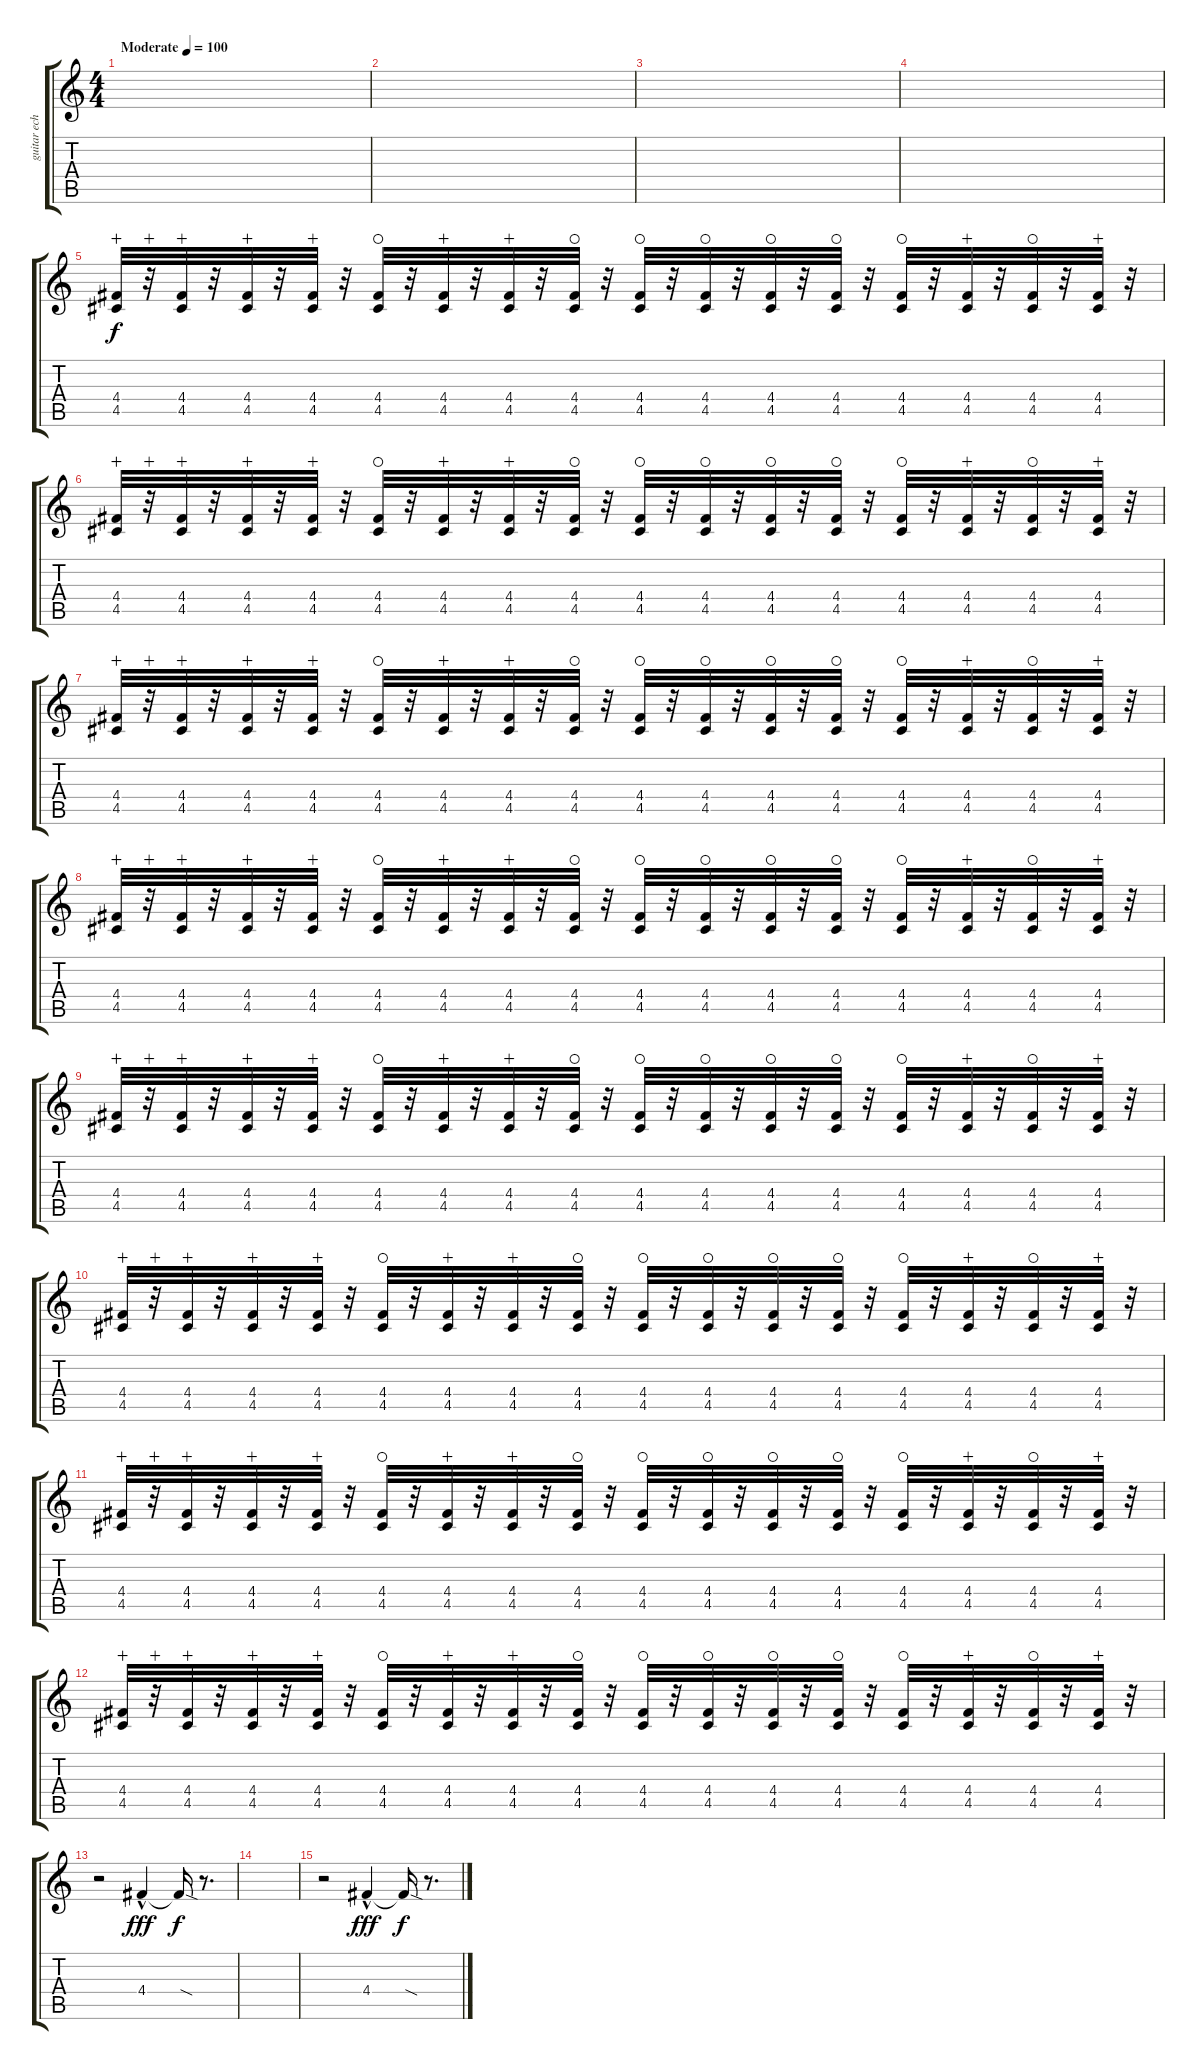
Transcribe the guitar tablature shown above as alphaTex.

\track ("guitar echo" "guitar ech") {instrument overdrivenguitar}
\staff {score tabs}
\tuning (E4 B3 G3 D3 A2 E2) {hide}
\ts (4 4)
\tempo (100 "Moderate")
\clef g2
\ks c
|
|
|
|
(4.4 4.5).32{wahc} r.32{wahc} (4.4 4.5).32{wahc} r.32 (4.4 4.5).32{wahc} r.32 (4.4 4.5).32{wahc} r.32 (4.4 4.5).32{waho} r.32 (4.4 4.5).32{wahc} r.32 (4.4 4.5).32{wahc} r.32 (4.4 4.5).32{waho} r.32 (4.4 4.5).32{waho} r.32 (4.4 4.5).32{waho} r.32 (4.4 4.5).32{waho} r.32 (4.4 4.5).32{waho} r.32 (4.4 4.5).32{waho} r.32 (4.4 4.5).32{wahc} r.32 (4.4 4.5).32{waho} r.32 (4.4 4.5).32{wahc} r.32 |
(4.4 4.5).32{wahc} r.32{wahc} (4.4 4.5).32{wahc} r.32 (4.4 4.5).32{wahc} r.32 (4.4 4.5).32{wahc} r.32 (4.4 4.5).32{waho} r.32 (4.4 4.5).32{wahc} r.32 (4.4 4.5).32{wahc} r.32 (4.4 4.5).32{waho} r.32 (4.4 4.5).32{waho} r.32 (4.4 4.5).32{waho} r.32 (4.4 4.5).32{waho} r.32 (4.4 4.5).32{waho} r.32 (4.4 4.5).32{waho} r.32 (4.4 4.5).32{wahc} r.32 (4.4 4.5).32{waho} r.32 (4.4 4.5).32{wahc} r.32 |
(4.4 4.5).32{wahc} r.32{wahc} (4.4 4.5).32{wahc} r.32 (4.4 4.5).32{wahc} r.32 (4.4 4.5).32{wahc} r.32 (4.4 4.5).32{waho} r.32 (4.4 4.5).32{wahc} r.32 (4.4 4.5).32{wahc} r.32 (4.4 4.5).32{waho} r.32 (4.4 4.5).32{waho} r.32 (4.4 4.5).32{waho} r.32 (4.4 4.5).32{waho} r.32 (4.4 4.5).32{waho} r.32 (4.4 4.5).32{waho} r.32 (4.4 4.5).32{wahc} r.32 (4.4 4.5).32{waho} r.32 (4.4 4.5).32{wahc} r.32 |
(4.4 4.5).32{wahc} r.32{wahc} (4.4 4.5).32{wahc} r.32 (4.4 4.5).32{wahc} r.32 (4.4 4.5).32{wahc} r.32 (4.4 4.5).32{waho} r.32 (4.4 4.5).32{wahc} r.32 (4.4 4.5).32{wahc} r.32 (4.4 4.5).32{waho} r.32 (4.4 4.5).32{waho} r.32 (4.4 4.5).32{waho} r.32 (4.4 4.5).32{waho} r.32 (4.4 4.5).32{waho} r.32 (4.4 4.5).32{waho} r.32 (4.4 4.5).32{wahc} r.32 (4.4 4.5).32{waho} r.32 (4.4 4.5).32{wahc} r.32 |
(4.4 4.5).32{wahc} r.32{wahc} (4.4 4.5).32{wahc} r.32 (4.4 4.5).32{wahc} r.32 (4.4 4.5).32{wahc} r.32 (4.4 4.5).32{waho} r.32 (4.4 4.5).32{wahc} r.32 (4.4 4.5).32{wahc} r.32 (4.4 4.5).32{waho} r.32 (4.4 4.5).32{waho} r.32 (4.4 4.5).32{waho} r.32 (4.4 4.5).32{waho} r.32 (4.4 4.5).32{waho} r.32 (4.4 4.5).32{waho} r.32 (4.4 4.5).32{wahc} r.32 (4.4 4.5).32{waho} r.32 (4.4 4.5).32{wahc} r.32 |
(4.4 4.5).32{wahc} r.32{wahc} (4.4 4.5).32{wahc} r.32 (4.4 4.5).32{wahc} r.32 (4.4 4.5).32{wahc} r.32 (4.4 4.5).32{waho} r.32 (4.4 4.5).32{wahc} r.32 (4.4 4.5).32{wahc} r.32 (4.4 4.5).32{waho} r.32 (4.4 4.5).32{waho} r.32 (4.4 4.5).32{waho} r.32 (4.4 4.5).32{waho} r.32 (4.4 4.5).32{waho} r.32 (4.4 4.5).32{waho} r.32 (4.4 4.5).32{wahc} r.32 (4.4 4.5).32{waho} r.32 (4.4 4.5).32{wahc} r.32 |
(4.4 4.5).32{wahc} r.32{wahc} (4.4 4.5).32{wahc} r.32 (4.4 4.5).32{wahc} r.32 (4.4 4.5).32{wahc} r.32 (4.4 4.5).32{waho} r.32 (4.4 4.5).32{wahc} r.32 (4.4 4.5).32{wahc} r.32 (4.4 4.5).32{waho} r.32 (4.4 4.5).32{waho} r.32 (4.4 4.5).32{waho} r.32 (4.4 4.5).32{waho} r.32 (4.4 4.5).32{waho} r.32 (4.4 4.5).32{waho} r.32 (4.4 4.5).32{wahc} r.32 (4.4 4.5).32{waho} r.32 (4.4 4.5).32{wahc} r.32 |
(4.4 4.5).32{wahc} r.32{wahc} (4.4 4.5).32{wahc} r.32 (4.4 4.5).32{wahc} r.32 (4.4 4.5).32{wahc} r.32 (4.4 4.5).32{waho} r.32 (4.4 4.5).32{wahc} r.32 (4.4 4.5).32{wahc} r.32 (4.4 4.5).32{waho} r.32 (4.4 4.5).32{waho} r.32 (4.4 4.5).32{waho} r.32 (4.4 4.5).32{waho} r.32 (4.4 4.5).32{waho} r.32 (4.4 4.5).32{waho} r.32 (4.4 4.5).32{wahc} r.32 (4.4 4.5).32{waho} r.32 (4.4 4.5).32{wahc} r.32 |
r.2 4.4{hac}.4{dy fff} 4.4{sod t}.16{dy f} r.8{d} |
|
r.2 4.4{hac}.4{dy fff} 4.4{sod t}.16{dy f} r.8{d}
